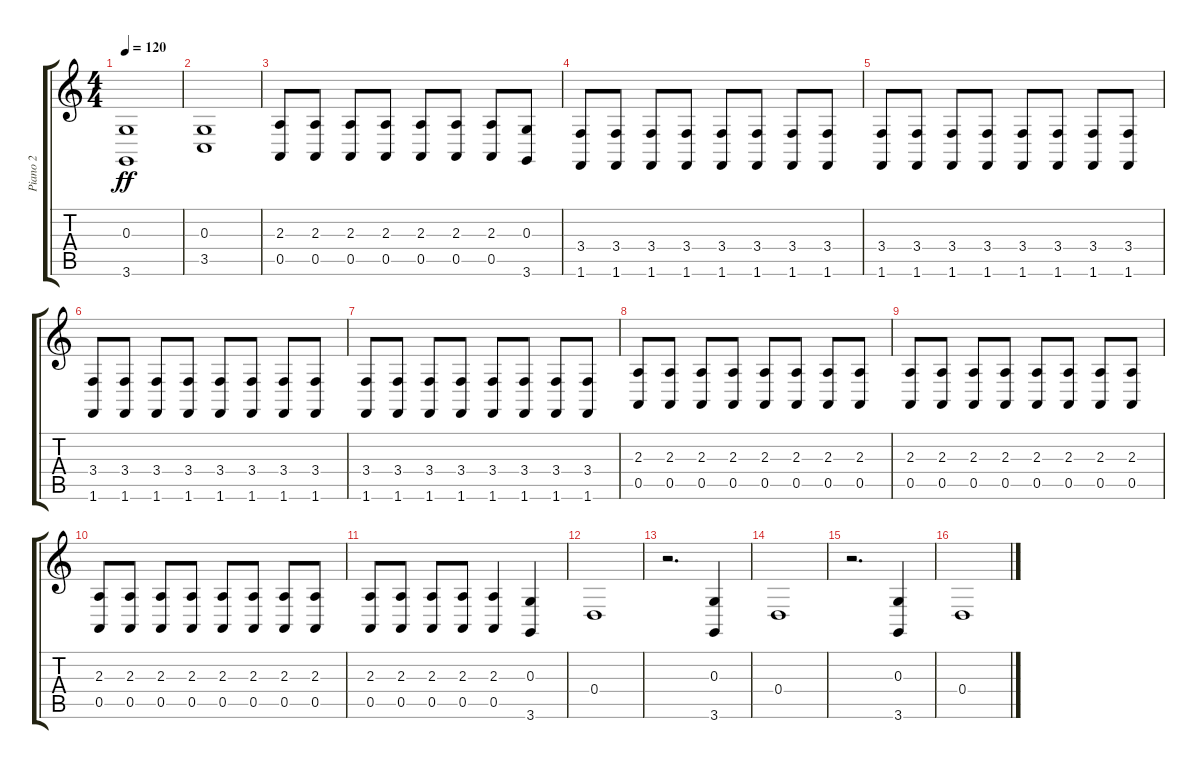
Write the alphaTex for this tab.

\track ("Piano 2" "Piano 2") {instrument brightacousticpiano}
\staff {score tabs}
\tuning (E4 B3 G3 D3 A2 E2) {hide}
\ts (4 4)
\tempo 120
\clef g2
\ks c
(0.3 3.6).1{dy ff} |
(0.3 3.5).1 |
(2.3 0.5).8 (2.3 0.5).8 (2.3 0.5).8 (2.3 0.5).8 (2.3 0.5).8 (2.3 0.5).8 (2.3 0.5).8 (0.3 3.6).8 |
(3.4 1.6).8{instrument acousticgrandpiano} (3.4 1.6).8 (3.4 1.6).8 (3.4 1.6).8 (3.4 1.6).8 (3.4 1.6).8 (3.4 1.6).8 (3.4 1.6).8 |
(3.4 1.6).8 (3.4 1.6).8 (3.4 1.6).8 (3.4 1.6).8 (3.4 1.6).8 (3.4 1.6).8 (3.4 1.6).8 (3.4 1.6).8 |
(3.4 1.6).8 (3.4 1.6).8 (3.4 1.6).8 (3.4 1.6).8 (3.4 1.6).8 (3.4 1.6).8 (3.4 1.6).8 (3.4 1.6).8 |
(3.4 1.6).8 (3.4 1.6).8 (3.4 1.6).8 (3.4 1.6).8 (3.4 1.6).8 (3.4 1.6).8 (3.4 1.6).8 (3.4 1.6).8 |
(2.3 0.5).8 (2.3 0.5).8 (2.3 0.5).8 (2.3 0.5).8 (2.3 0.5).8 (2.3 0.5).8 (2.3 0.5).8 (2.3 0.5).8 |
(2.3 0.5).8 (2.3 0.5).8 (2.3 0.5).8 (2.3 0.5).8 (2.3 0.5).8 (2.3 0.5).8 (2.3 0.5).8 (2.3 0.5).8 |
(2.3 0.5).8 (2.3 0.5).8 (2.3 0.5).8 (2.3 0.5).8 (2.3 0.5).8 (2.3 0.5).8 (2.3 0.5).8 (2.3 0.5).8 |
(2.3 0.5).8 (2.3 0.5).8 (2.3 0.5).8 (2.3 0.5).8 (2.3 0.5).4 (0.3 3.6).4 |
0.4.1 |
r.2{d} (0.3 3.6).4 |
0.4.1{instrument acousticgrandpiano} |
r.2{d} (0.3 3.6).4 |
0.4.1
